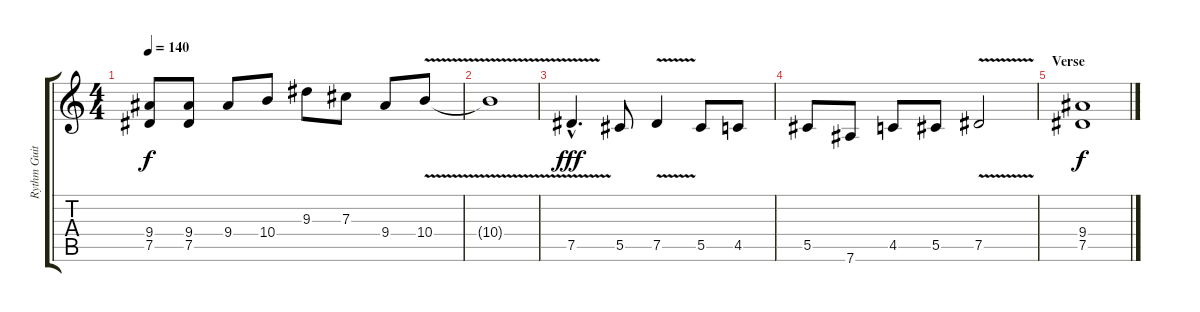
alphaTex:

\track ("Rythm Guitar (Rafael)" "Rythm Guit") {instrument overdrivenguitar}
\staff {score tabs}
\tuning (Eb4 Bb3 Gb3 Db3 Ab2 Eb2) {hide}
\ts (4 4)
\tempo 140
\clef g2
\ks c
(9.4 7.5).8{dy f} (9.4 7.5).8 9.4.8 10.4.8 9.3.8 7.3.8 9.4.8 10.4{v}.8 |
10.4{t}.1 |
7.5{v hac}.4{d dy fff} 5.5.8 7.5{v}.4 5.5.8 4.5.8 |
5.5.8 7.6.8 4.5.8 5.5.8 7.5{v}.2 |
\section ("" "Verse")
(9.4 7.5).1{dy f}
